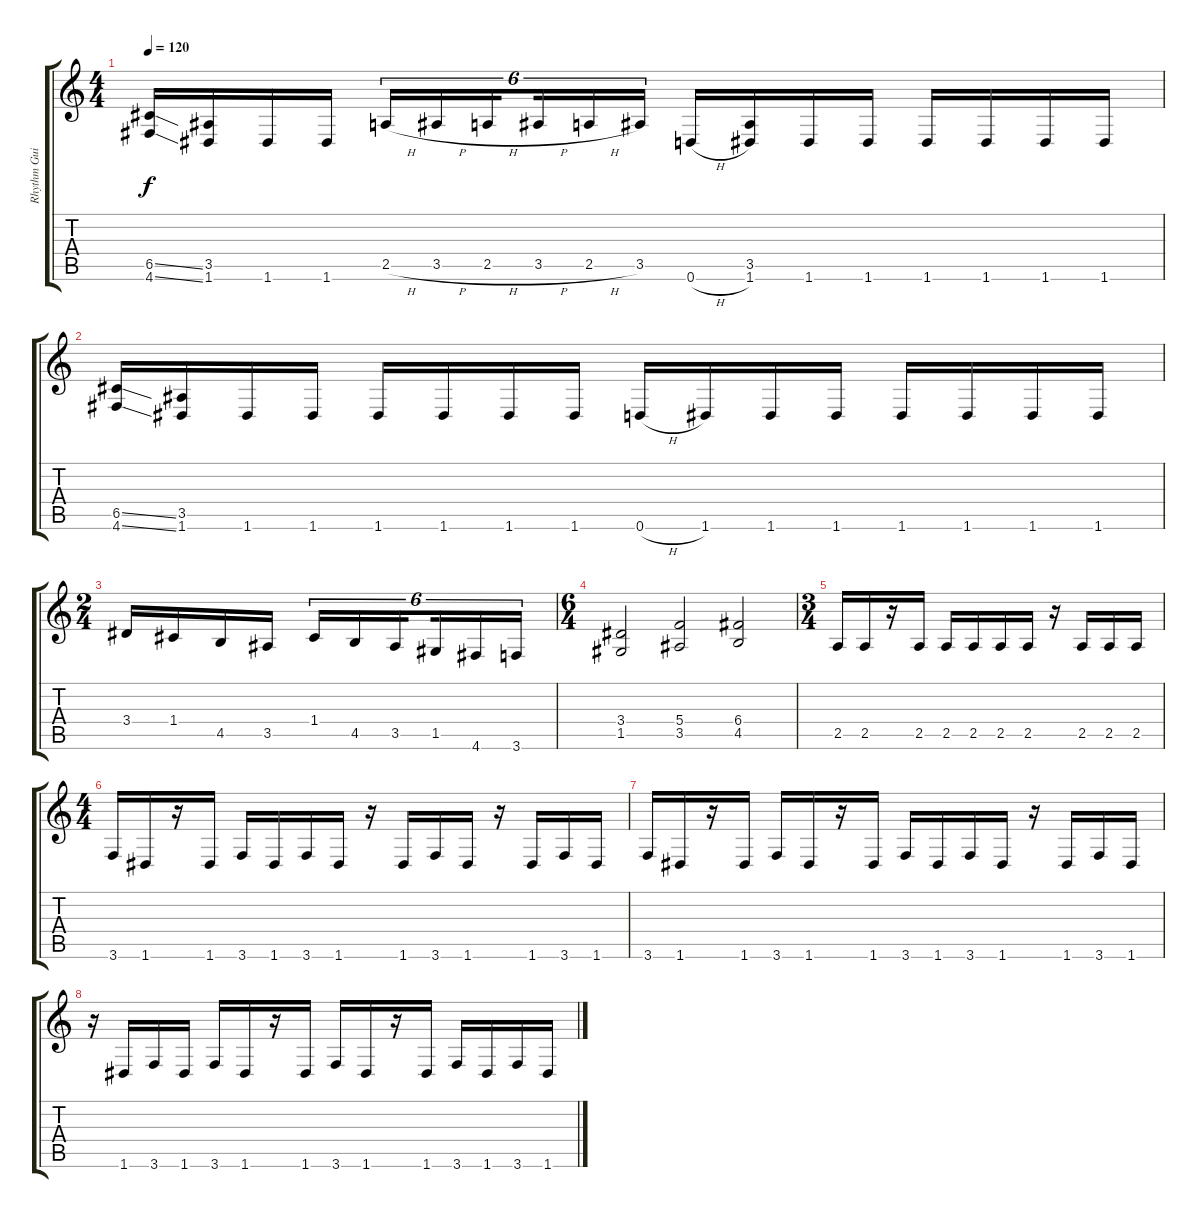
\track ("Rhythm Guitar" "Rhythm Gui") {instrument distortionguitar}
\staff {score tabs}
\tuning (D4 A3 F3 C3 G2 D2) {hide}
\ts (4 4)
\tempo 120
\clef g2
\ks c
(6.5{ss} 4.6{ss}).16{dy f} (3.5 1.6).16 1.6.16 1.6.16 2.5{h}.16{tu (6 4)} 3.5{h}.16{tu (6 4)} 2.5{h}.16{tu (6 4) beam splitsecondary} 3.5{h}.16{tu (6 4)} 2.5{h}.16{tu (6 4)} 3.5.16{tu (6 4)} 0.6{h}.16 (3.5 1.6).16 1.6.16 1.6.16 1.6.16 1.6.16 1.6.16 1.6.16 |
(6.5{ss} 4.6{ss}).16 (3.5 1.6).16 1.6.16 1.6.16 1.6.16 1.6.16 1.6.16 1.6.16 0.6{h}.16 1.6.16 1.6.16 1.6.16 1.6.16 1.6.16 1.6.16 1.6.16 |
\ts (2 4)
3.4.16 1.4.16 4.5.16 3.5.16 1.4.16{tu (6 4)} 4.5.16{tu (6 4)} 3.5.16{tu (6 4) beam splitsecondary} 1.5.16{tu (6 4)} 4.6.16{tu (6 4)} 3.6.16{tu (6 4)} |
\ts (6 4)
(3.4 1.5).2 (5.4 3.5).2 (6.4 4.5).2 |
\ts (3 4)
2.5.16 2.5.16 r.16 2.5.16 2.5.16 2.5.16 2.5.16 2.5.16 r.16 2.5.16 2.5.16 2.5.16 |
\ts (4 4)
3.6.16 1.6.16 r.16 1.6.16 3.6.16 1.6.16 3.6.16 1.6.16 r.16 1.6.16 3.6.16 1.6.16 r.16 1.6.16 3.6.16 1.6.16 |
3.6.16 1.6.16 r.16 1.6.16 3.6.16 1.6.16 r.16 1.6.16 3.6.16 1.6.16 3.6.16 1.6.16 r.16 1.6.16 3.6.16 1.6.16 |
r.16 1.6.16 3.6.16 1.6.16 3.6.16 1.6.16 r.16 1.6.16 3.6.16 1.6.16 r.16 1.6.16 3.6.16 1.6.16 3.6.16 1.6.16
